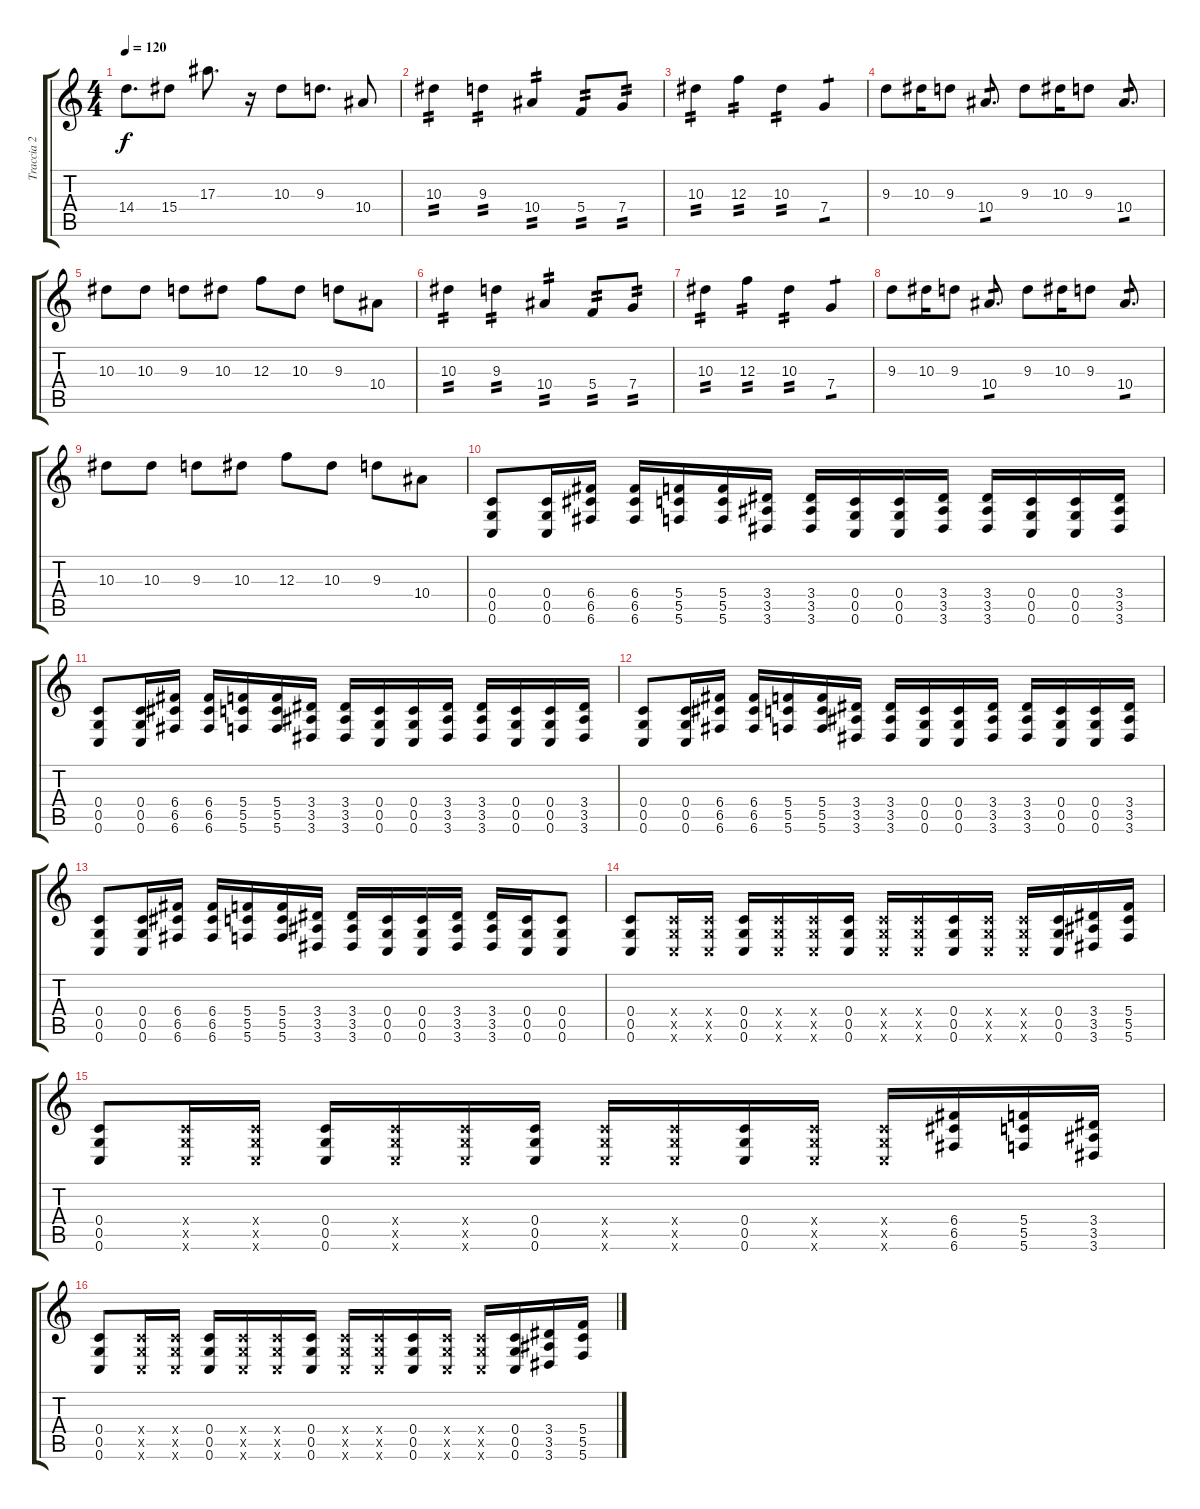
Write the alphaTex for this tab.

\track ("Traccia 2" "Traccia 2") {instrument overdrivenguitar}
\staff {score tabs}
\tuning (D4 A3 F3 C3 G2 C2) {hide}
\ts (4 4)
\tempo 120
\clef g2
\ks c
14.4.8{d dy f} 15.4.8 17.3.8{d} r.16 10.3.8 9.3.8{d} 10.4.8 |
10.3.4{tp 2} 9.3.4{tp 2} 10.4.4{tp 2} 5.4.8{tp 2} 7.4.8{tp 2} |
10.3.4{tp 2} 12.3.4{tp 2} 10.3.4{tp 2} 7.4.4{tp 1} |
9.3.8 10.3.16 9.3.8 10.4.8{d tp 1} 9.3.8 10.3.16 9.3.8 10.4.8{d tp 1} |
10.3.8 10.3.8 9.3.8 10.3.8 12.3.8 10.3.8 9.3.8 10.4.8 |
10.3.4{tp 2} 9.3.4{tp 2} 10.4.4{tp 2} 5.4.8{tp 2} 7.4.8{tp 2} |
10.3.4{tp 2} 12.3.4{tp 2} 10.3.4{tp 2} 7.4.4{tp 1} |
9.3.8 10.3.16 9.3.8 10.4.8{d tp 1} 9.3.8 10.3.16 9.3.8 10.4.8{d tp 1} |
10.3.8 10.3.8 9.3.8 10.3.8 12.3.8 10.3.8 9.3.8 10.4.8 |
(0.4 0.5 0.6).8 (0.4 0.5 0.6).16 (6.4 6.5 6.6).16 (6.4 6.5 6.6).16 (5.4 5.5 5.6).16 (5.4 5.5 5.6).16 (3.4 3.5 3.6).16 (3.4 3.5 3.6).16 (0.4 0.5 0.6).16 (0.4 0.5 0.6).16 (3.4 3.5 3.6).16 (3.4 3.5 3.6).16 (0.4 0.5 0.6).16 (0.4 0.5 0.6).16 (3.4 3.5 3.6).16 |
(0.4 0.5 0.6).8 (0.4 0.5 0.6).16 (6.4 6.5 6.6).16 (6.4 6.5 6.6).16 (5.4 5.5 5.6).16 (5.4 5.5 5.6).16 (3.4 3.5 3.6).16 (3.4 3.5 3.6).16 (0.4 0.5 0.6).16 (0.4 0.5 0.6).16 (3.4 3.5 3.6).16 (3.4 3.5 3.6).16 (0.4 0.5 0.6).16 (0.4 0.5 0.6).16 (3.4 3.5 3.6).16 |
(0.4 0.5 0.6).8 (0.4 0.5 0.6).16 (6.4 6.5 6.6).16 (6.4 6.5 6.6).16 (5.4 5.5 5.6).16 (5.4 5.5 5.6).16 (3.4 3.5 3.6).16 (3.4 3.5 3.6).16 (0.4 0.5 0.6).16 (0.4 0.5 0.6).16 (3.4 3.5 3.6).16 (3.4 3.5 3.6).16 (0.4 0.5 0.6).16 (0.4 0.5 0.6).16 (3.4 3.5 3.6).16 |
(0.4 0.5 0.6).8 (0.4 0.5 0.6).16 (6.4 6.5 6.6).16 (6.4 6.5 6.6).16 (5.4 5.5 5.6).16 (5.4 5.5 5.6).16 (3.4 3.5 3.6).16 (3.4 3.5 3.6).16 (0.4 0.5 0.6).16 (0.4 0.5 0.6).16 (3.4 3.5 3.6).16 (3.4 3.5 3.6).16 (0.4 0.5 0.6).16 (0.4 0.5 0.6).8 |
(0.4 0.5 0.6).8 (0.4{x} 0.5{x} 0.6{x}).16 (0.4{x} 0.5{x} 0.6{x}).16 (0.4 0.5 0.6).16 (0.4{x} 0.5{x} 0.6{x}).16 (0.4{x} 0.5{x} 0.6{x}).16 (0.4 0.5 0.6).16 (0.4{x} 0.5{x} 0.6{x}).16 (0.4{x} 0.5{x} 0.6{x}).16 (0.4 0.5 0.6).16 (0.4{x} 0.5{x} 0.6{x}).16 (0.4{x} 0.5{x} 0.6{x}).16 (0.4 0.5 0.6).16 (3.4 3.5 3.6).16 (5.4 5.5 5.6).16 |
(0.4 0.5 0.6).8 (0.4{x} 0.5{x} 0.6{x}).16 (0.4{x} 0.5{x} 0.6{x}).16 (0.4 0.5 0.6).16 (0.4{x} 0.5{x} 0.6{x}).16 (0.4{x} 0.5{x} 0.6{x}).16 (0.4 0.5 0.6).16 (0.4{x} 0.5{x} 0.6{x}).16 (0.4{x} 0.5{x} 0.6{x}).16 (0.4 0.5 0.6).16 (0.4{x} 0.5{x} 0.6{x}).16 (0.4{x} 0.5{x} 0.6{x}).16 (6.4 6.5 6.6).16 (5.4 5.5 5.6).16 (3.4 3.5 3.6).16 |
(0.4 0.5 0.6).8 (0.4{x} 0.5{x} 0.6{x}).16 (0.4{x} 0.5{x} 0.6{x}).16 (0.4 0.5 0.6).16 (0.4{x} 0.5{x} 0.6{x}).16 (0.4{x} 0.5{x} 0.6{x}).16 (0.4 0.5 0.6).16 (0.4{x} 0.5{x} 0.6{x}).16 (0.4{x} 0.5{x} 0.6{x}).16 (0.4 0.5 0.6).16 (0.4{x} 0.5{x} 0.6{x}).16 (0.4{x} 0.5{x} 0.6{x}).16 (0.4 0.5 0.6).16 (3.4 3.5 3.6).16 (5.4 5.5 5.6).16
